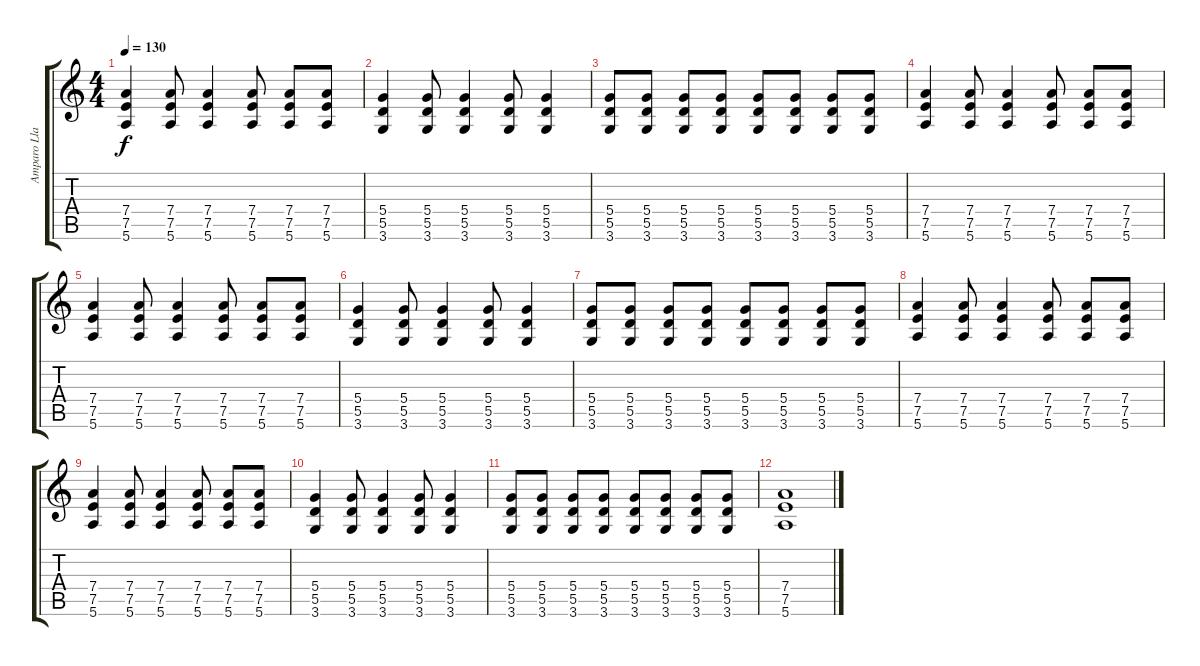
\track ("Amparo Llanos (Guitarra)" "Amparo Lla") {instrument electricguitarclean}
\staff {score tabs}
\tuning (E4 B3 G3 D3 A2 E2) {hide}
\ts (4 4)
\tempo 130
\clef g2
\ks c
(7.4 7.5 5.6).4{dy f} (7.4 7.5 5.6).8 (7.4 7.5 5.6).4 (7.4 7.5 5.6).8 (7.4 7.5 5.6).8 (7.4 7.5 5.6).8 |
(5.4 5.5 3.6).4 (5.4 5.5 3.6).8 (5.4 5.5 3.6).4 (5.4 5.5 3.6).8 (5.4 5.5 3.6).4 |
(5.4 5.5 3.6).8 (5.4 5.5 3.6).8 (5.4 5.5 3.6).8 (5.4 5.5 3.6).8 (5.4 5.5 3.6).8 (5.4 5.5 3.6).8 (5.4 5.5 3.6).8 (5.4 5.5 3.6).8 |
(7.4 7.5 5.6).4 (7.4 7.5 5.6).8 (7.4 7.5 5.6).4 (7.4 7.5 5.6).8 (7.4 7.5 5.6).8 (7.4 7.5 5.6).8 |
(7.4 7.5 5.6).4 (7.4 7.5 5.6).8 (7.4 7.5 5.6).4 (7.4 7.5 5.6).8 (7.4 7.5 5.6).8 (7.4 7.5 5.6).8 |
(5.4 5.5 3.6).4 (5.4 5.5 3.6).8 (5.4 5.5 3.6).4 (5.4 5.5 3.6).8 (5.4 5.5 3.6).4 |
(5.4 5.5 3.6).8 (5.4 5.5 3.6).8 (5.4 5.5 3.6).8 (5.4 5.5 3.6).8 (5.4 5.5 3.6).8 (5.4 5.5 3.6).8 (5.4 5.5 3.6).8 (5.4 5.5 3.6).8 |
(7.4 7.5 5.6).4 (7.4 7.5 5.6).8 (7.4 7.5 5.6).4 (7.4 7.5 5.6).8 (7.4 7.5 5.6).8 (7.4 7.5 5.6).8 |
(7.4 7.5 5.6).4 (7.4 7.5 5.6).8 (7.4 7.5 5.6).4 (7.4 7.5 5.6).8 (7.4 7.5 5.6).8 (7.4 7.5 5.6).8 |
(5.4 5.5 3.6).4 (5.4 5.5 3.6).8 (5.4 5.5 3.6).4 (5.4 5.5 3.6).8 (5.4 5.5 3.6).4 |
(5.4 5.5 3.6).8 (5.4 5.5 3.6).8 (5.4 5.5 3.6).8 (5.4 5.5 3.6).8 (5.4 5.5 3.6).8 (5.4 5.5 3.6).8 (5.4 5.5 3.6).8 (5.4 5.5 3.6).8 |
(7.4 7.5 5.6).1
